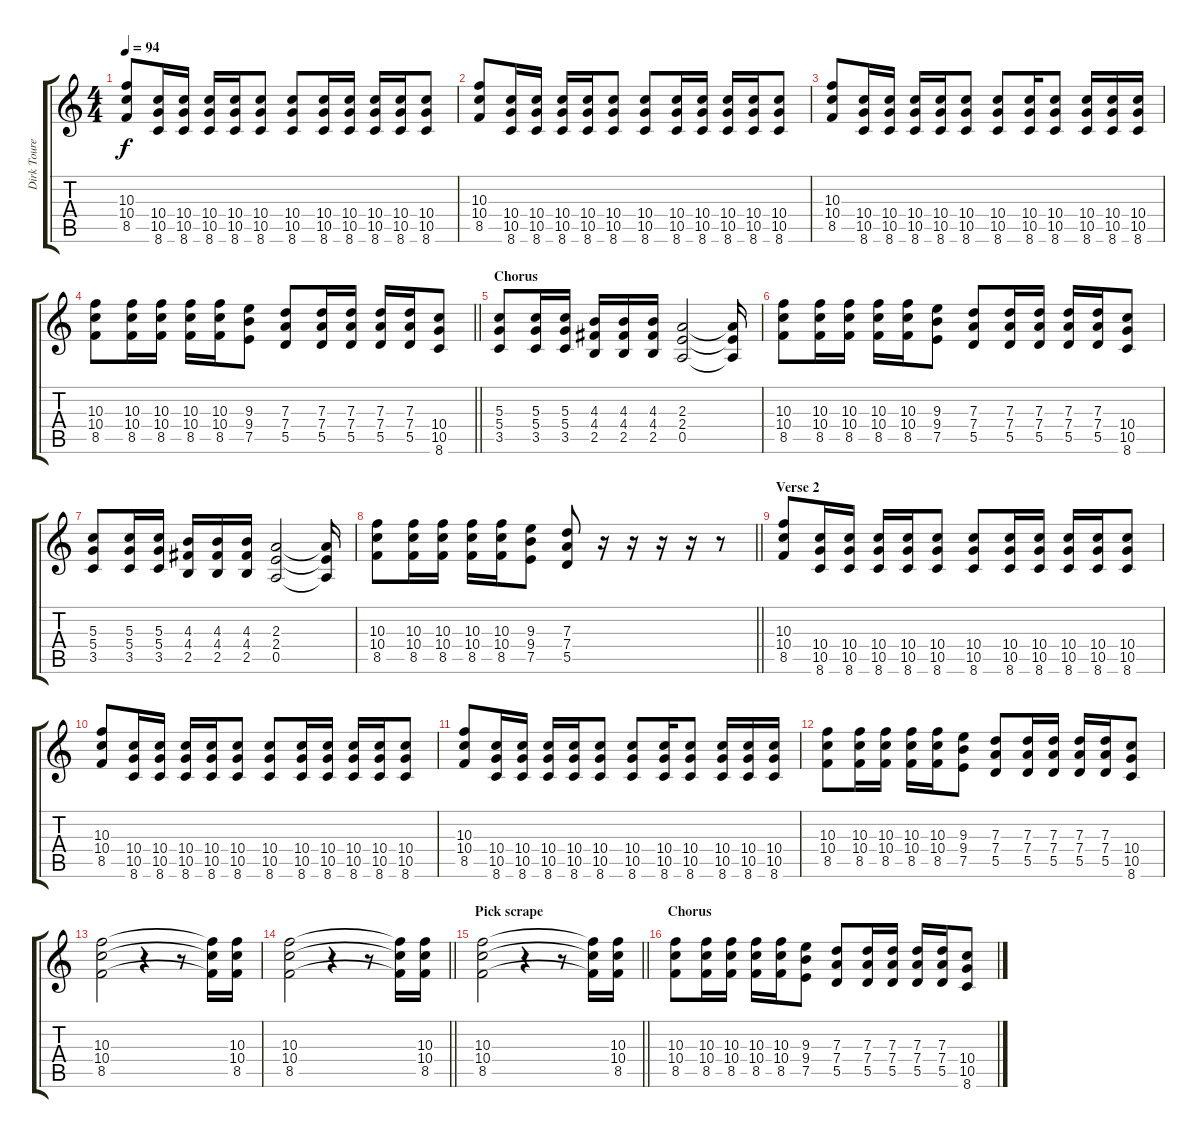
\track ("Dirk Tourette" "Dirk Toure") {instrument overdrivenguitar}
\staff {score tabs}
\tuning (E4 B3 G3 D3 A2 E2) {hide}
\ts (4 4)
\tempo 94
\clef g2
\ks c
(10.3 10.4 8.5).8{dy f} (10.4 10.5 8.6).16 (10.4 10.5 8.6).16 (10.4 10.5 8.6).16 (10.4 10.5 8.6).16 (10.4 10.5 8.6).8 (10.4 10.5 8.6).8 (10.4 10.5 8.6).16 (10.4 10.5 8.6).16 (10.4 10.5 8.6).16 (10.4 10.5 8.6).16 (10.4 10.5 8.6).8 |
(10.3 10.4 8.5).8 (10.4 10.5 8.6).16 (10.4 10.5 8.6).16 (10.4 10.5 8.6).16 (10.4 10.5 8.6).16 (10.4 10.5 8.6).8 (10.4 10.5 8.6).8 (10.4 10.5 8.6).16 (10.4 10.5 8.6).16 (10.4 10.5 8.6).16 (10.4 10.5 8.6).16 (10.4 10.5 8.6).8 |
(10.3 10.4 8.5).8 (10.4 10.5 8.6).16 (10.4 10.5 8.6).16 (10.4 10.5 8.6).16 (10.4 10.5 8.6).16 (10.4 10.5 8.6).8 (10.4 10.5 8.6).8 (10.4 10.5 8.6).16 (10.4 10.5 8.6).8 (10.4 10.5 8.6).16 (10.4 10.5 8.6).16 (10.4 10.5 8.6).16 |
\barLineRight lightlight
(10.3 10.4 8.5).8 (10.3 10.4 8.5).16 (10.3 10.4 8.5).16 (10.3 10.4 8.5).16 (10.3 10.4 8.5).16 (9.3 9.4 7.5).8 (7.3 7.4 5.5).8 (7.3 7.4 5.5).16 (7.3 7.4 5.5).16 (7.3 7.4 5.5).16 (7.3 7.4 5.5).16 (10.4 10.5 8.6).8 |
\section ("" "Chorus")
(5.3 5.4 3.5).8 (5.3 5.4 3.5).16 (5.3 5.4 3.5).16 (4.3 4.4 2.5).16 (4.3 4.4 2.5).16 (4.3 4.4 2.5).16 (2.3 2.4 0.5).2 (2.3{t} 2.4{t} 0.5{t}).16 |
(10.3 10.4 8.5).8 (10.3 10.4 8.5).16 (10.3 10.4 8.5).16 (10.3 10.4 8.5).16 (10.3 10.4 8.5).16 (9.3 9.4 7.5).8 (7.3 7.4 5.5).8 (7.3 7.4 5.5).16 (7.3 7.4 5.5).16 (7.3 7.4 5.5).16 (7.3 7.4 5.5).16 (10.4 10.5 8.6).8 |
(5.3 5.4 3.5).8 (5.3 5.4 3.5).16 (5.3 5.4 3.5).16 (4.3 4.4 2.5).16 (4.3 4.4 2.5).16 (4.3 4.4 2.5).16 (2.3 2.4 0.5).2 (2.3{t} 2.4{t} 0.5{t}).16 |
\barLineRight lightlight
(10.3 10.4 8.5).8 (10.3 10.4 8.5).16 (10.3 10.4 8.5).16 (10.3 10.4 8.5).16 (10.3 10.4 8.5).16 (9.3 9.4 7.5).8 (7.3 7.4 5.5).8 r.16 r.16 r.16 r.16 r.8 |
\section ("" "Verse 2")
(10.3 10.4 8.5).8 (10.4 10.5 8.6).16 (10.4 10.5 8.6).16 (10.4 10.5 8.6).16 (10.4 10.5 8.6).16 (10.4 10.5 8.6).8 (10.4 10.5 8.6).8 (10.4 10.5 8.6).16 (10.4 10.5 8.6).16 (10.4 10.5 8.6).16 (10.4 10.5 8.6).16 (10.4 10.5 8.6).8 |
(10.3 10.4 8.5).8 (10.4 10.5 8.6).16 (10.4 10.5 8.6).16 (10.4 10.5 8.6).16 (10.4 10.5 8.6).16 (10.4 10.5 8.6).8 (10.4 10.5 8.6).8 (10.4 10.5 8.6).16 (10.4 10.5 8.6).16 (10.4 10.5 8.6).16 (10.4 10.5 8.6).16 (10.4 10.5 8.6).8 |
(10.3 10.4 8.5).8 (10.4 10.5 8.6).16 (10.4 10.5 8.6).16 (10.4 10.5 8.6).16 (10.4 10.5 8.6).16 (10.4 10.5 8.6).8 (10.4 10.5 8.6).8 (10.4 10.5 8.6).16 (10.4 10.5 8.6).8 (10.4 10.5 8.6).16 (10.4 10.5 8.6).16 (10.4 10.5 8.6).16 |
(10.3 10.4 8.5).8 (10.3 10.4 8.5).16 (10.3 10.4 8.5).16 (10.3 10.4 8.5).16 (10.3 10.4 8.5).16 (9.3 9.4 7.5).8 (7.3 7.4 5.5).8 (7.3 7.4 5.5).16 (7.3 7.4 5.5).16 (7.3 7.4 5.5).16 (7.3 7.4 5.5).16 (10.4 10.5 8.6).8 |
(10.3 10.4 8.5).2 r.4 r.8 (10.3{t} 10.4{t} 8.5{t}).16 (10.3 10.4 8.5).16 |
\barLineRight lightlight
(10.3 10.4 8.5).2 r.4 r.8 (10.3{t} 10.4{t} 8.5{t}).16 (10.3 10.4 8.5).16 |
\section ("" "Pick scrape")
\barLineRight lightlight
(10.3 10.4 8.5).2 r.4 r.8 (10.3{t} 10.4{t} 8.5{t}).16 (10.3 10.4 8.5).16 |
\section ("" "Chorus")
(10.3 10.4 8.5).8 (10.3 10.4 8.5).16 (10.3 10.4 8.5).16 (10.3 10.4 8.5).16 (10.3 10.4 8.5).16 (9.3 9.4 7.5).8 (7.3 7.4 5.5).8 (7.3 7.4 5.5).16 (7.3 7.4 5.5).16 (7.3 7.4 5.5).16 (7.3 7.4 5.5).16 (10.4 10.5 8.6).8
